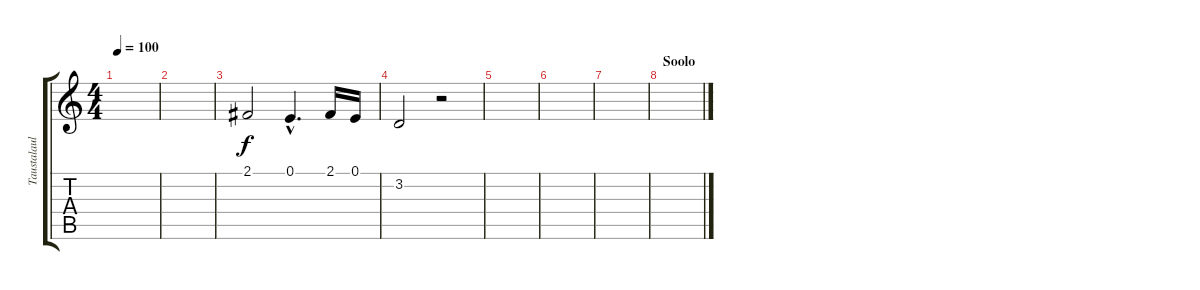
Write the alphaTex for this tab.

\track ("Taustalaulu" "Taustalaul") {instrument choiraahs}
\staff {score tabs}
\tuning (E4 B3 G3 D3 A2 E2) {hide}
\ts (4 4)
\tempo 100
\clef g2
\ks c
|
|
2.1.2 0.1{hac}.4{d} 2.1.16 0.1.16 |
3.2.2 r.2 |
|
|
|
\section ("" "Soolo")
